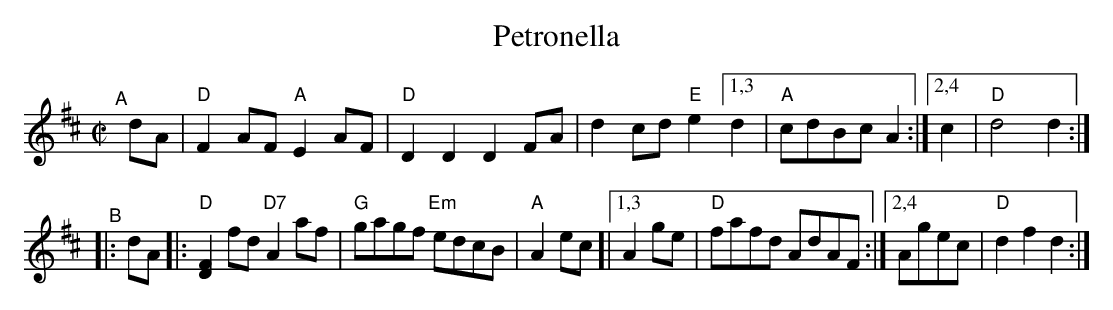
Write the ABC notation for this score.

X:1
T: Petronella
M: C|
L: 1/8
K: D
"^A"[|] dA | "D"F2AF "A"E2AF | "D"D2D2 D2FA | d2cd "E"e2 \
[1,3    d2 | "A"cdBc A2 :|[2,4 c2 | "D"d4 d2 :|
"^B"|:  dA |: "D"[F2D2]fd "D7"A2af | "G"gagf "Em"edcB | "A"A2ec \
[|1,3  A2ge | "D"fafd AdAF :|[2,4 Agec | "D"d2 f2d2 :|
